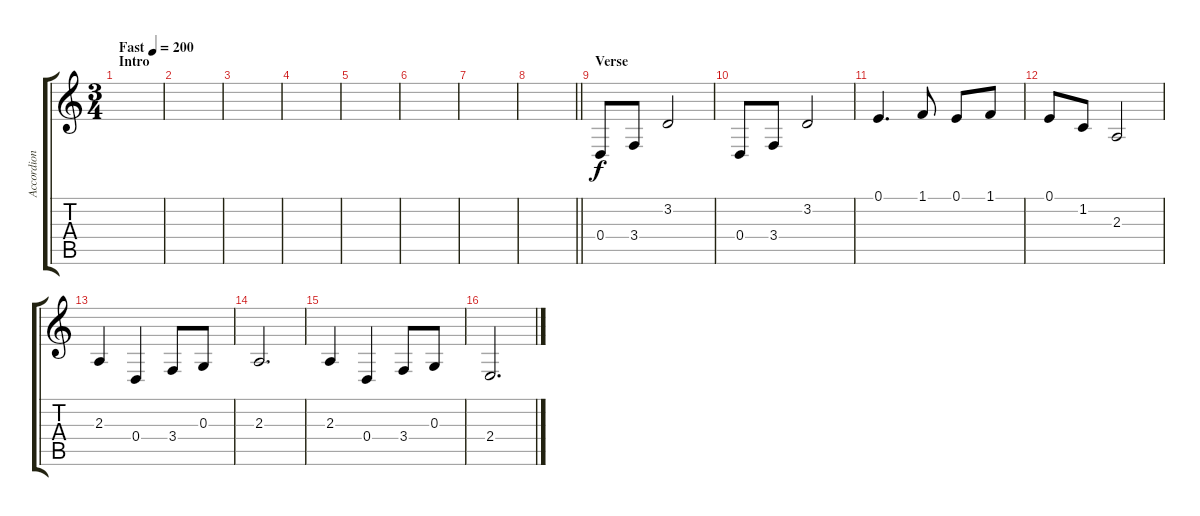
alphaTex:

\track ("Accordion (Melody 1)" "Accordion ") {instrument tangoaccordion}
\staff {score tabs}
\tuning (E4 B3 G3 D3 A2 E2) {hide}
\ts (3 4)
\section ("" "Intro")
\tempo (200 "Fast")
\clef g2
\ks c
|
|
|
|
|
|
|
\barLineRight lightlight
|
\section ("" "Verse")
0.4.8 3.4.8 3.2.2 |
0.4.8 3.4.8 3.2.2 |
0.1.4{d} 1.1.8 0.1.8 1.1.8 |
0.1.8 1.2.8 2.3.2 |
2.3.4 0.4.4 3.4.8 0.3.8 |
2.3.2{d} |
2.3.4 0.4.4 3.4.8 0.3.8 |
2.4.2{d}
